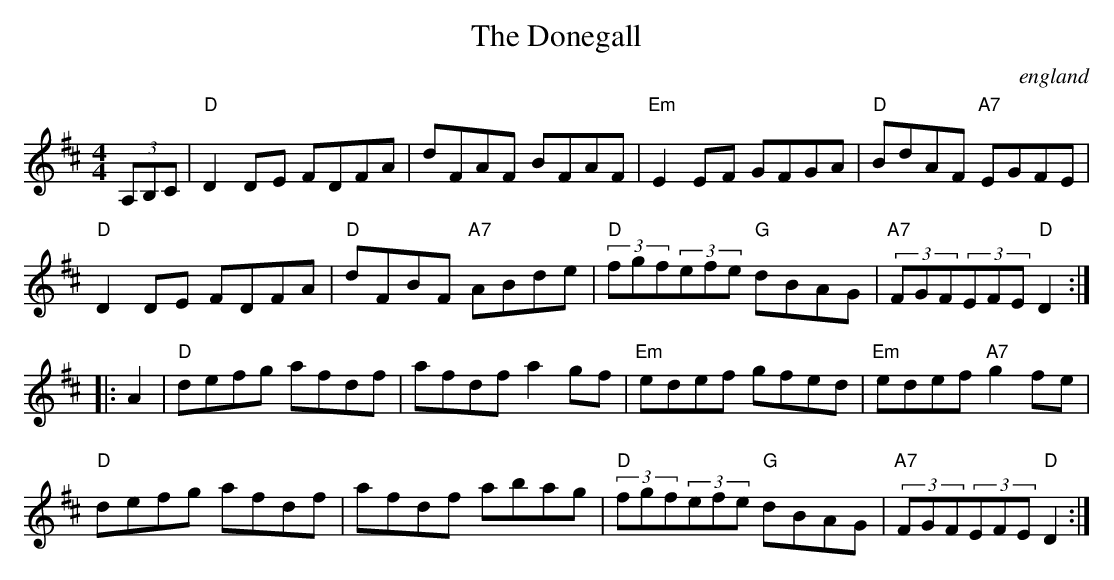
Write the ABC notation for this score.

X:1
T:The Donegall
O:england
M:4/4
L:1/4
K:D
(3A,/2B,/2C/2|"D"DD/2-E/2 F/2D/2F/2A/2|d/2F/2A/2F/2 B/2F/2A/2F/2|\
"Em"EE/2-F/2 G/2F/2G/2A/2|"D"B/2d/2A/2F/2 "A7"E/2G/2F/2E/2|
"D"DD/2-E/2 F/2D/2F/2A/2|"D"d/2F/2B/2F/2 "A7"A/2B/2d/2e/2|\
(3"D"f/2g/2f/2(3e/2f/2e/2 "G"d/2B/2A/2G/2|(3"A7"F/2G/2F/2(3E/2F/2E/2 "D"D::
A|"D"d/2e/2f/2g/2 a/2f/2d/2f/2|a/2f/2d/2f/2 ag/2-f/2|\
"Em"e/2d/2e/2f/2 g/2f/2e/2d/2|"Em"e/2d/2e/2f/2 "A7"gf/2-e/2|
"D"d/2e/2f/2g/2 a/2f/2d/2f/2|a/2f/2d/2f/2 a/2b/2a/2g/2|\
(3"D"f/2g/2f/2(3e/2f/2e/2 "G"d/2B/2A/2G/2|(3"A7"F/2G/2F/2(3E/2F/2E/2 "D"D:|
